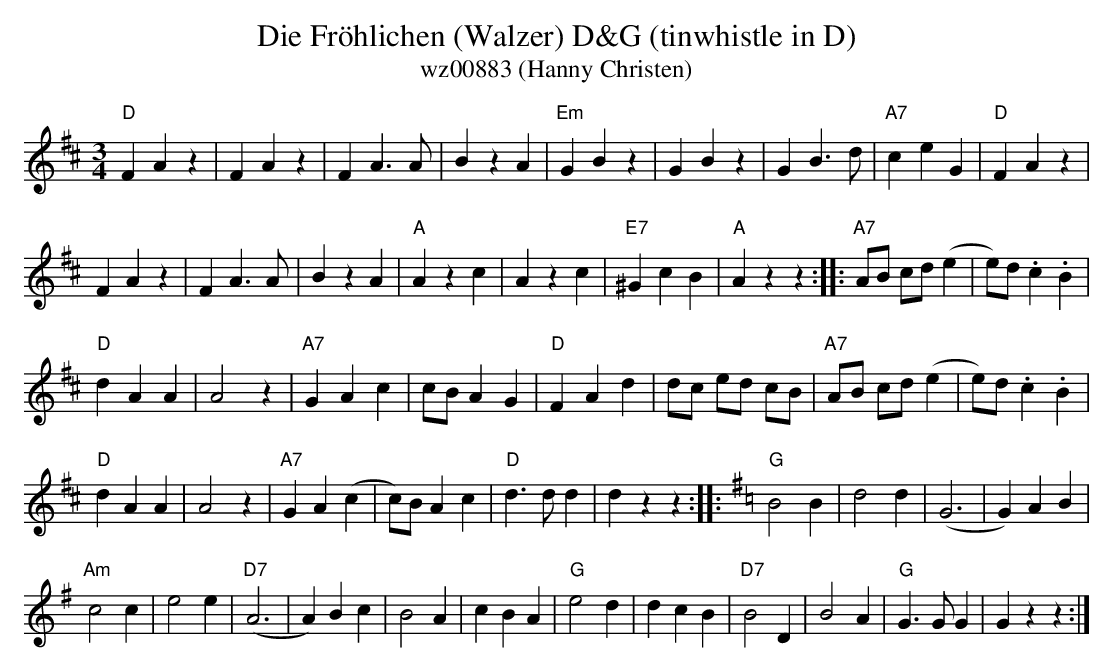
X:1
T:Die Fr\"ohlichen (Walzer) D&G (tinwhistle in D)
T:wz00883 (Hanny Christen)
M:3/4
L:1/4
K:D %%MIDI gchordon
"D"FAz | FAz | FA>A | BzA | "Em"GBz | GBz | GB>d | \
"A7"ceG | "D"FAz |
FAz | FA>A | BzA | "A"Azc | Azc | \
"E7"^GcB | "A"Azz :: "A7"A/2B/2 c/2d/2 (e | e/2)d/2 .c.B |
"D"dAA | A2z | "A7"GAc | \
c/2B/2AG | "D"FAd | d/2c/2 e/2d/2 c/2B/2 | "A7"A/2B/2 c/2d/2 (e | e/2)d/2 .c.B |
"D"dAA | \
A2z | "A7"GA(c | c/2)B/2Ac | "D"d>dd | dzz :: [K:Gmaj] "G"B2B | d2d | \
(G3 | G)AB |
"Am"c2c | e2e | ("D7"A3 | A)Bc | B2A | \
cBA | "G"e2d | dcB | "D7"B2D | B2A | "G"G>GG | Gzz :|
